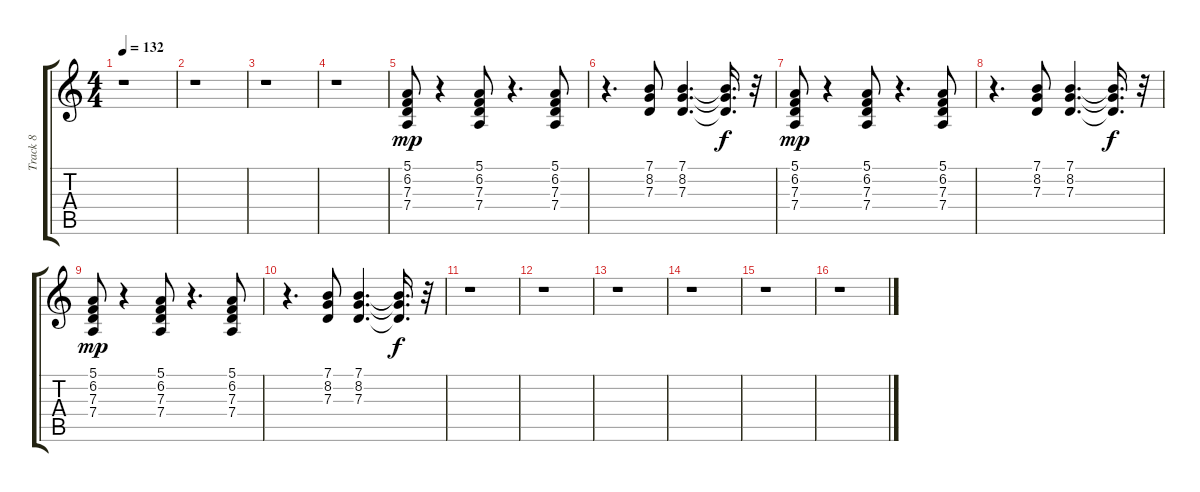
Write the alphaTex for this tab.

\track ("Track 8" "Track 8") {instrument acousticgrandpiano}
\staff {score tabs}
\tuning (E4 B3 G3 D3 A2 E2) {hide}
\ts (4 4)
\tempo 132
\clef g2
\ks c
r.1{dy mp} |
r.1 |
r.1 |
r.1 |
(5.1 6.2 7.3 7.4).8{volume 16} r.4 (5.1 6.2 7.3 7.4).8 r.4{d} (5.1 6.2 7.3 7.4).8 |
r.4{d} (7.1 8.2 7.3).8 (7.1 8.2 7.3).4{d} (7.1{t} 8.2{t} 7.3{t}).16{d dy f} r.32 |
(5.1 6.2 7.3 7.4).8{dy mp} r.4 (5.1 6.2 7.3 7.4).8 r.4{d} (5.1 6.2 7.3 7.4).8 |
r.4{d} (7.1 8.2 7.3).8 (7.1 8.2 7.3).4{d} (7.1{t} 8.2{t} 7.3{t}).16{d dy f} r.32 |
(5.1 6.2 7.3 7.4).8{dy mp} r.4 (5.1 6.2 7.3 7.4).8 r.4{d} (5.1 6.2 7.3 7.4).8 |
r.4{d} (7.1 8.2 7.3).8 (7.1 8.2 7.3).4{d} (7.1{t} 8.2{t} 7.3{t}).16{d dy f} r.32 |
r.1 |
r.1 |
r.1 |
r.1 |
r.1 |
r.1
